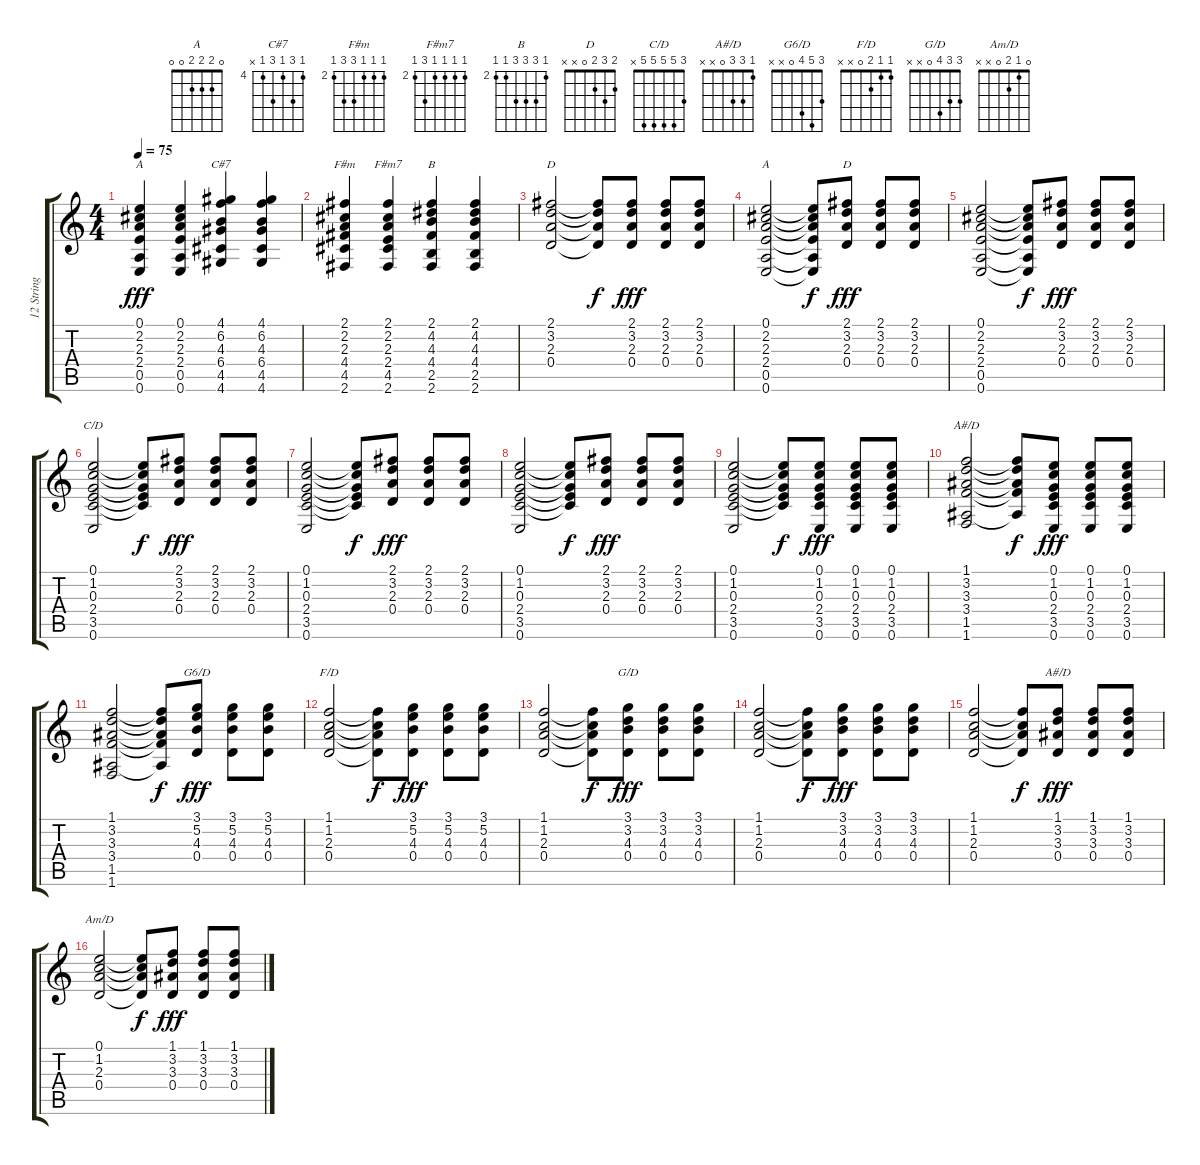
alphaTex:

\track ("12 String Guitar left" "12 String ") {instrument acousticguitarsteel}
\staff {score tabs}
\tuning (E4 B3 G3 D3 A2 E2) {hide}
\chord ("A" 0 2 2 2 0 x)
\chord ("C#7" 4 6 4 6 4 x) {firstfret 4}
\chord ("F#m" 2 2 2 4 4 2) {firstfret 2}
\chord ("F#m7" 2 2 2 2 4 2) {firstfret 2}
\chord ("B" 2 4 4 4 2 2) {firstfret 2}
\chord ("D" 5 7 7 7 5 x) {firstfret 5}
\chord ("A" 0 2 2 2 0 0)
\chord ("D" 2 3 2 0 x x)
\chord ("C/D" 3 5 5 5 5 x)
\chord ("A#/D" 1 3 3 3 5 x)
\chord ("G6/D" 3 5 4 0 x x)
\chord ("F/D" 1 1 2 0 x x)
\chord ("G/D" 3 3 4 0 x x)
\chord ("A#/D" 1 3 3 0 x x)
\chord ("Am/D" 0 1 2 0 x x)
\ts (4 4)
\tempo 75
\clef g2
\ks c
(0.1 2.2 2.3 2.4 0.5 0.6).4{ch "A" dy fff} (0.1 2.2 2.3 2.4 0.5 0.6).4 (4.1 6.2 4.3 6.4 4.5 4.6).4{ch "C#7"} (4.1 6.2 4.3 6.4 4.5 4.6).4 |
(2.1 2.2 2.3 4.4 4.5 2.6).4{ch "F#m"} (2.1 2.2 2.3 2.4 4.5 2.6).4{ch "F#m7"} (2.1 4.2 4.3 4.4 2.5 2.6).4{ch "B"} (2.1 4.2 4.3 4.4 2.5 2.6).4 |
(2.1 3.2 2.3 0.4).2{ch "D"} (2.1{t} 3.2{t} 2.3{t} 0.4{t}).8{dy f} (2.1 3.2 2.3 0.4).8{dy fff} (2.1 3.2 2.3 0.4).8 (2.1 3.2 2.3 0.4).8 |
(0.1 2.2 2.3 2.4 0.5 0.6).2{ch "A"} (0.1{t} 2.2{t} 2.3{t} 2.4{t} 0.5{t} 0.6{t}).8{dy f} (2.1 3.2 2.3 0.4).8{ch "D" dy fff} (2.1 3.2 2.3 0.4).8 (2.1 3.2 2.3 0.4).8 |
(0.1 2.2 2.3 2.4 0.5 0.6).2 (0.1{t} 2.2{t} 2.3{t} 2.4{t} 0.5{t} 0.6{t}).8{dy f} (2.1 3.2 2.3 0.4).8{dy fff} (2.1 3.2 2.3 0.4).8 (2.1 3.2 2.3 0.4).8 |
(0.1 1.2 0.3 2.4 3.5 0.6).2{ch "C/D"} (0.1{t} 1.2{t} 0.3{t} 2.4{t} 3.5{t}).8{dy f} (2.1 3.2 2.3 0.4).8{dy fff} (2.1 3.2 2.3 0.4).8 (2.1 3.2 2.3 0.4).8 |
(0.1 1.2 0.3 2.4 3.5 0.6).2 (0.1{t} 1.2{t} 0.3{t} 2.4{t} 3.5{t}).8{dy f} (2.1 3.2 2.3 0.4).8{dy fff} (2.1 3.2 2.3 0.4).8 (2.1 3.2 2.3 0.4).8 |
(0.1 1.2 0.3 2.4 3.5 0.6).2 (0.1{t} 1.2{t} 0.3{t} 2.4{t} 3.5{t}).8{dy f} (2.1 3.2 2.3 0.4).8{dy fff} (2.1 3.2 2.3 0.4).8 (2.1 3.2 2.3 0.4).8 |
(0.1 1.2 0.3 2.4 3.5 0.6).2 (0.1{t} 1.2{t} 0.3{t} 2.4{t} 3.5{t}).8{dy f} (0.1 1.2 0.3 2.4 3.5 0.6).8{dy fff} (0.1 1.2 0.3 2.4 3.5 0.6).8 (0.1 1.2 0.3 2.4 3.5 0.6).8 |
(1.1 3.2 3.3 3.4 1.5 1.6).2{ch "A#/D"} (1.1{t} 3.2{t} 3.3{t} 3.4{t} 1.5{t}).8{dy f} (0.1 1.2 0.3 2.4 3.5 0.6).8{dy fff} (0.1 1.2 0.3 2.4 3.5 0.6).8 (0.1 1.2 0.3 2.4 3.5 0.6).8 |
(1.1 3.2 3.3 3.4 1.5 1.6).2 (1.1{t} 3.2{t} 3.3{t} 3.4{t} 1.5{t}).8{dy f} (3.1 5.2 4.3 0.4).8{ch "G6/D" dy fff} (3.1 5.2 4.3 0.4).8 (3.1 5.2 4.3 0.4).8 |
(1.1 1.2 2.3 0.4).2{ch "F/D"} (1.1{t} 1.2{t} 2.3{t} 0.4{t}).8{dy f} (3.1 5.2 4.3 0.4).8{dy fff} (3.1 5.2 4.3 0.4).8 (3.1 5.2 4.3 0.4).8 |
(1.1 1.2 2.3 0.4).2 (1.1{t} 1.2{t} 2.3{t} 0.4{t}).8{dy f} (3.1 3.2 4.3 0.4).8{ch "G/D" dy fff} (3.1 3.2 4.3 0.4).8 (3.1 3.2 4.3 0.4).8 |
(1.1 1.2 2.3 0.4).2 (1.1{t} 1.2{t} 2.3{t} 0.4{t}).8{dy f} (3.1 3.2 4.3 0.4).8{dy fff} (3.1 3.2 4.3 0.4).8 (3.1 3.2 4.3 0.4).8 |
(1.1 1.2 2.3 0.4).2 (1.1{t} 1.2{t} 2.3{t} 0.4{t}).8{dy f} (1.1 3.2 3.3 0.4).8{ch "A#/D" dy fff} (1.1 3.2 3.3 0.4).8 (1.1 3.2 3.3 0.4).8 |
(0.1 1.2 2.3 0.4).2{ch "Am/D"} (0.1{t} 1.2{t} 2.3{t} 0.4{t}).8{dy f} (1.1 3.2 3.3 0.4).8{dy fff} (1.1 3.2 3.3 0.4).8 (1.1 3.2 3.3 0.4).8
